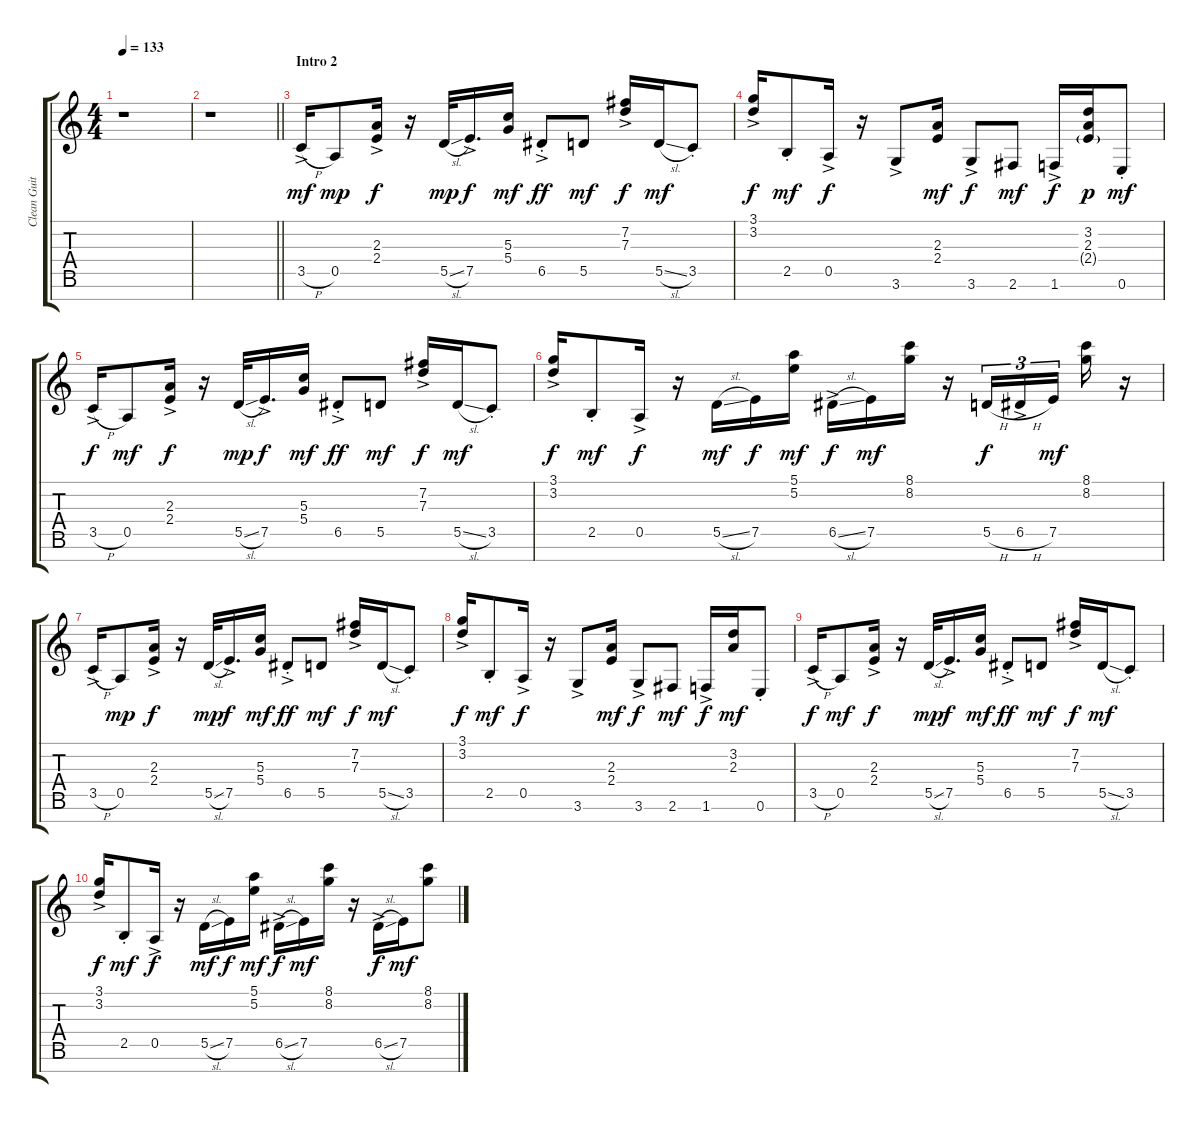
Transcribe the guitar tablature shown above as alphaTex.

\track ("Clean Guitar" "Clean Guit") {instrument electricguitarclean}
\staff {score tabs}
\tuning (E4 B3 G3 D3 A2 E2 B1) {hide}
\ts (4 4)
\tempo 133
\clef g2
\ks c
r.1{dy f} |
\barLineRight lightlight
r.1 |
\section ("" "Intro 2")
3.5{h ac}.16{dy mf} 0.5.8{dy mp} (2.3{ac} 2.4{ac}).16{dy f} r.16 5.5{sl}.32{dy mp} 7.5{ac}.16{d dy f} (5.3 5.4).16{dy mf} 6.5{ac st}.8{dy ff} 5.5.8{dy mf} (7.2{ac} 7.3{ac}).16{dy f} 5.5{sl}.16{dy mf} 3.5{st}.8 |
(3.1{ac} 3.2{ac}).16{dy f} 2.5{st}.8{dy mf} 0.5{ac}.16{dy f} r.16 3.6{ac}.8 (2.3 2.4).16{dy mf} 3.6{ac}.8{dy f} 2.6.8{dy mf} 1.6{ac}.16{dy f} (3.2 2.3 2.4{g}).16{dy p} 0.6{st}.8{dy mf} |
3.5{h ac}.16{dy f} 0.5.8{dy mf} (2.3{ac} 2.4{ac}).16{dy f} r.16 5.5{sl}.32{dy mp} 7.5{ac}.16{d dy f} (5.3 5.4).16{dy mf} 6.5{ac st}.8{dy ff} 5.5.8{dy mf} (7.2{ac} 7.3{ac}).16{dy f} 5.5{sl}.16{dy mf} 3.5{st}.8 |
(3.1{ac} 3.2{ac}).16{dy f} 2.5{st}.8{dy mf} 0.5{ac}.16{dy f} r.16 5.5{sl}.16{dy mf} 7.5.16{dy f} (5.1 5.2).16{dy mf} 6.5{sl ac}.16{dy f} 7.5.16{dy mf} (8.1 8.2).16 r.16 5.5{h}.16{tu (3 2) dy f} 6.5{h ac}.16{tu (3 2)} 7.5.16{tu (3 2) dy mf beam splitsecondary} (8.1 8.2).16 r.16 |
3.5{h ac}.16 0.5.8{dy mp} (2.3{ac} 2.4{ac}).16{dy f} r.16 5.5{sl}.32{dy mp} 7.5{ac}.16{d dy f} (5.3 5.4).16{dy mf} 6.5{ac st}.8{dy ff} 5.5.8{dy mf} (7.2{ac} 7.3{ac}).16{dy f} 5.5{sl}.16{dy mf} 3.5{st}.8 |
(3.1{ac} 3.2{ac}).16{dy f} 2.5{st}.8{dy mf} 0.5{ac}.16{dy f} r.16 3.6{ac}.8 (2.3 2.4).16{dy mf} 3.6{ac}.8{dy f} 2.6.8{dy mf} 1.6{ac}.16{dy f} (3.2 2.3).16{dy mf} 0.6{st}.8 |
3.5{h ac}.16{dy f} 0.5.8{dy mf} (2.3{ac} 2.4{ac}).16{dy f} r.16 5.5{sl}.32{dy mp} 7.5{ac}.16{d dy f} (5.3 5.4).16{dy mf} 6.5{ac st}.8{dy ff} 5.5.8{dy mf} (7.2{ac} 7.3{ac}).16{dy f} 5.5{sl}.16{dy mf} 3.5{st}.8 |
(3.1{ac} 3.2{ac}).16{dy f} 2.5{st}.8{dy mf} 0.5{ac}.16{dy f} r.16 5.5{sl}.16{dy mf} 7.5.16{dy f} (5.1 5.2).16{dy mf} 6.5{sl ac}.16{dy f} 7.5.16{dy mf} (8.1 8.2).16 r.16 6.5{sl ac}.16{dy f} 7.5.16{dy mf} (8.1 8.2).8
